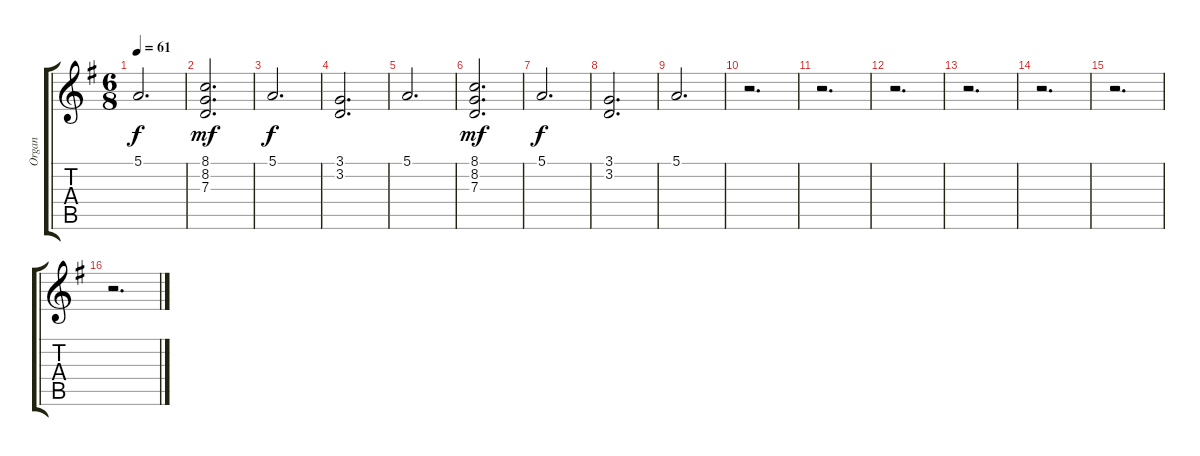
\track ("Organ" "Organ") {instrument percussiveorgan}
\staff {score tabs}
\tuning (E4 B3 G3 D3 A2 E2) {hide}
\ts (6 8)
\tempo 61
\clef g2
\ks g
5.1.2{d dy f} |
(8.1 8.2 7.3).2{d dy mf} |
5.1.2{d dy f} |
(3.1 3.2).2{d} |
5.1.2{d} |
(8.1 8.2 7.3).2{d dy mf} |
5.1.2{d dy f} |
(3.1 3.2).2{d} |
5.1.2{d} |
r.2{d} |
r.2{d} |
r.2{d} |
r.2{d} |
r.2{d} |
r.2{d} |
r.2{d}
